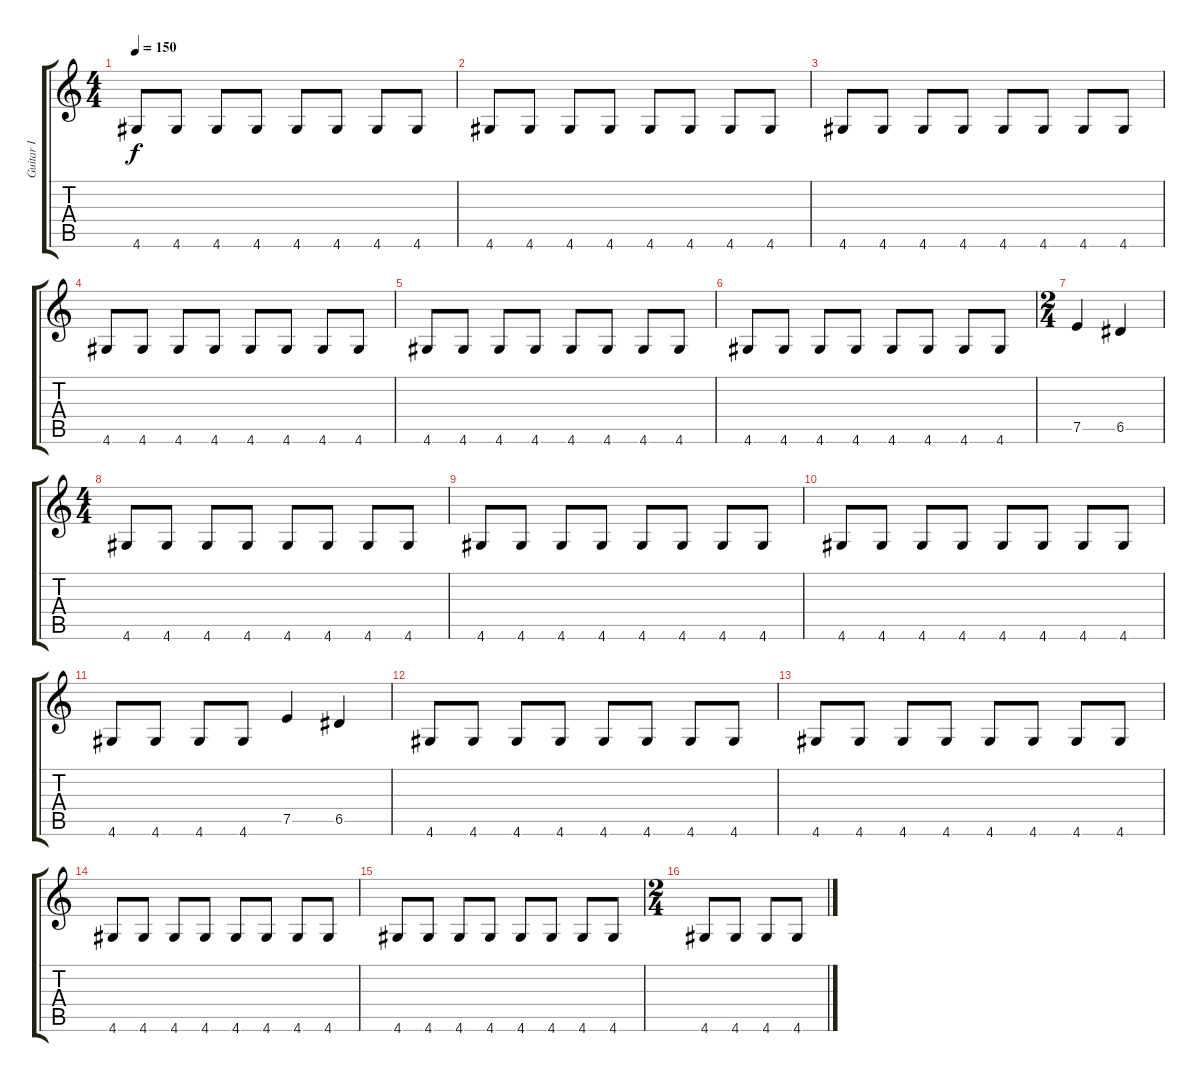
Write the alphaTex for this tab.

\track ("Guitar I" "Guitar I") {instrument distortionguitar}
\staff {score tabs}
\tuning (E4 B3 G3 D3 A2 E2) {hide}
\ts (4 4)
\tempo 150
\clef g2
\ks c
4.6.8{dy f instrument distortionguitar} 4.6.8 4.6.8 4.6.8 4.6.8 4.6.8 4.6.8 4.6.8 |
4.6.8 4.6.8 4.6.8 4.6.8 4.6.8 4.6.8 4.6.8 4.6.8 |
4.6.8 4.6.8 4.6.8 4.6.8 4.6.8 4.6.8 4.6.8 4.6.8 |
4.6.8 4.6.8 4.6.8 4.6.8 4.6.8 4.6.8 4.6.8 4.6.8 |
4.6.8 4.6.8 4.6.8 4.6.8 4.6.8 4.6.8 4.6.8 4.6.8 |
4.6.8 4.6.8 4.6.8 4.6.8 4.6.8 4.6.8 4.6.8 4.6.8 |
\ts (2 4)
7.5.4 6.5.4 |
\ts (4 4)
4.6.8 4.6.8 4.6.8 4.6.8 4.6.8 4.6.8 4.6.8 4.6.8 |
4.6.8 4.6.8 4.6.8 4.6.8 4.6.8 4.6.8 4.6.8 4.6.8 |
4.6.8 4.6.8 4.6.8 4.6.8 4.6.8 4.6.8 4.6.8 4.6.8 |
4.6.8 4.6.8 4.6.8 4.6.8 7.5.4 6.5.4 |
4.6.8 4.6.8 4.6.8 4.6.8 4.6.8 4.6.8 4.6.8 4.6.8 |
4.6.8 4.6.8 4.6.8 4.6.8 4.6.8 4.6.8 4.6.8 4.6.8 |
4.6.8 4.6.8 4.6.8 4.6.8 4.6.8 4.6.8 4.6.8 4.6.8 |
4.6.8 4.6.8 4.6.8 4.6.8 4.6.8 4.6.8 4.6.8 4.6.8 |
\ts (2 4)
4.6.8 4.6.8 4.6.8 4.6.8
